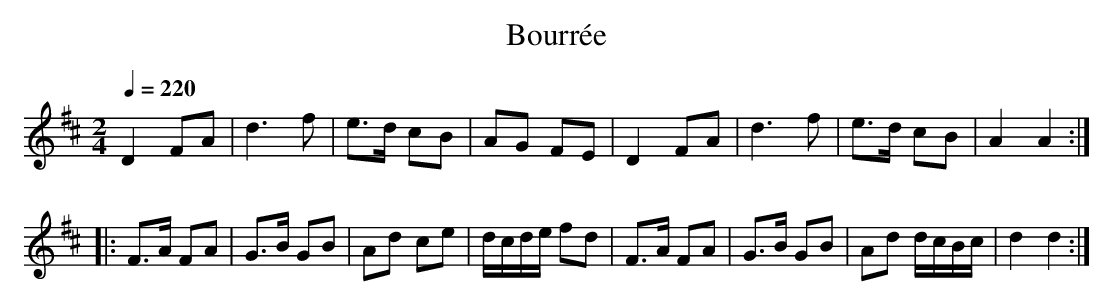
X:1
T:Bourrée
L:1/8
M:2/4
Q:1/4=220
K:D major
D2 FA| d3f| e>d cB| AG FE| D2 FA| d3f| e>d cB| A2A2:|
|:F>A FA| G>B GB| Ad ce| d/c/d/e/ fd| F>A FA| G>B GB| Ad d/c/B/c/| d2d2:|
